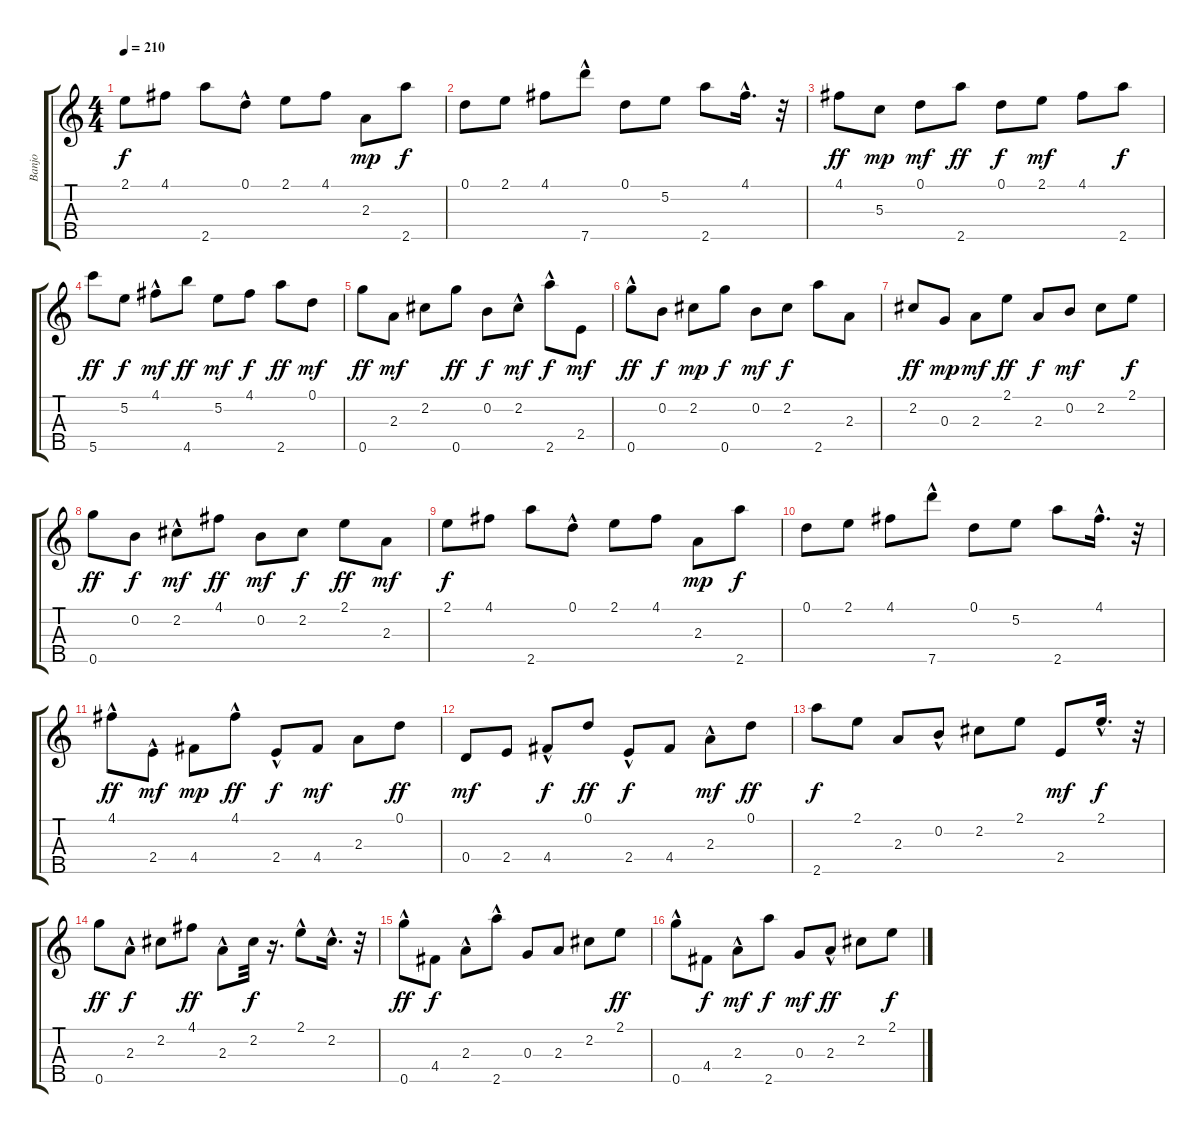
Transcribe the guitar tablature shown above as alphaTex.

\track ("Banjo" "Banjo") {instrument banjo}
\staff {score tabs}
\tuning (D4 B3 G3 D3 G4) {hide}
\displaytranspose 12
\ts (4 4)
\tempo 210
\clef g2
\ks c
2.1.8{dy f} 4.1.8 2.5.8 0.1{hac}.8 2.1.8 4.1.8 2.3.8{dy mp} 2.5.8{dy f} |
0.1.8 2.1.8 4.1.8 7.5{hac}.8 0.1.8 5.2.8 2.5.8 4.1{hac}.16{d} r.32 |
4.1.8{dy ff} 5.3.8{dy mp} 0.1.8{dy mf} 2.5.8{dy ff} 0.1.8{dy f} 2.1.8{dy mf} 4.1.8 2.5.8{dy f} |
5.5.8{dy ff} 5.2.8{dy f} 4.1{hac}.8{dy mf} 4.5.8{dy ff} 5.2.8{dy mf} 4.1.8{dy f} 2.5.8{dy ff} 0.1.8{dy mf} |
0.5.8{dy ff} 2.3.8{dy mf} 2.2.8 0.5.8{dy ff} 0.2.8{dy f} 2.2{hac}.8{dy mf} 2.5{hac}.8{dy f} 2.4.8{dy mf} |
0.5{hac}.8{dy ff} 0.2.8{dy f} 2.2.8{dy mp} 0.5.8{dy f} 0.2.8{dy mf} 2.2.8{dy f} 2.5.8 2.3.8 |
2.2.8{dy ff} 0.3.8{dy mp} 2.3.8{dy mf} 2.1.8{dy ff} 2.3.8{dy f} 0.2.8{dy mf} 2.2.8 2.1.8{dy f} |
0.5.8{dy ff} 0.2.8{dy f} 2.2{hac}.8{dy mf} 4.1.8{dy ff} 0.2.8{dy mf} 2.2.8{dy f} 2.1.8{dy ff} 2.3.8{dy mf} |
2.1.8{dy f} 4.1.8 2.5.8 0.1{hac}.8 2.1.8 4.1.8 2.3.8{dy mp} 2.5.8{dy f} |
0.1.8 2.1.8 4.1.8 7.5{hac}.8 0.1.8 5.2.8 2.5.8 4.1{hac}.16{d} r.32 |
4.1{hac}.8{dy ff} 2.4{hac}.8{dy mf} 4.4.8{dy mp} 4.1{hac}.8{dy ff} 2.4{hac}.8{dy f} 4.4.8{dy mf} 2.3.8 0.1.8{dy ff} |
0.4.8{dy mf} 2.4.8 4.4{hac}.8{dy f} 0.1.8{dy ff} 2.4{hac}.8{dy f} 4.4.8 2.3{hac}.8{dy mf} 0.1.8{dy ff} |
2.5.8{dy f} 2.1.8 2.3.8 0.2{hac}.8 2.2.8 2.1.8 2.4.8{dy mf} 2.1{hac}.16{d dy f} r.32 |
0.5.8{dy ff} 2.3{hac}.8{dy f} 2.2.8 4.1.8{dy ff} 2.3{hac}.8 2.2.32{dy f} r.16{d} 2.1{hac}.8 2.2{hac}.16{d} r.32 |
0.5{hac}.8{dy ff} 4.4.8{dy f} 2.3{hac}.8 2.5{hac}.8 0.3.8 2.3.8 2.2.8 2.1.8{dy ff} |
0.5{hac}.8 4.4.8{dy f} 2.3{hac}.8{dy mf} 2.5.8{dy f} 0.3.8{dy mf} 2.3{hac}.8{dy ff} 2.2.8 2.1.8{dy f}
